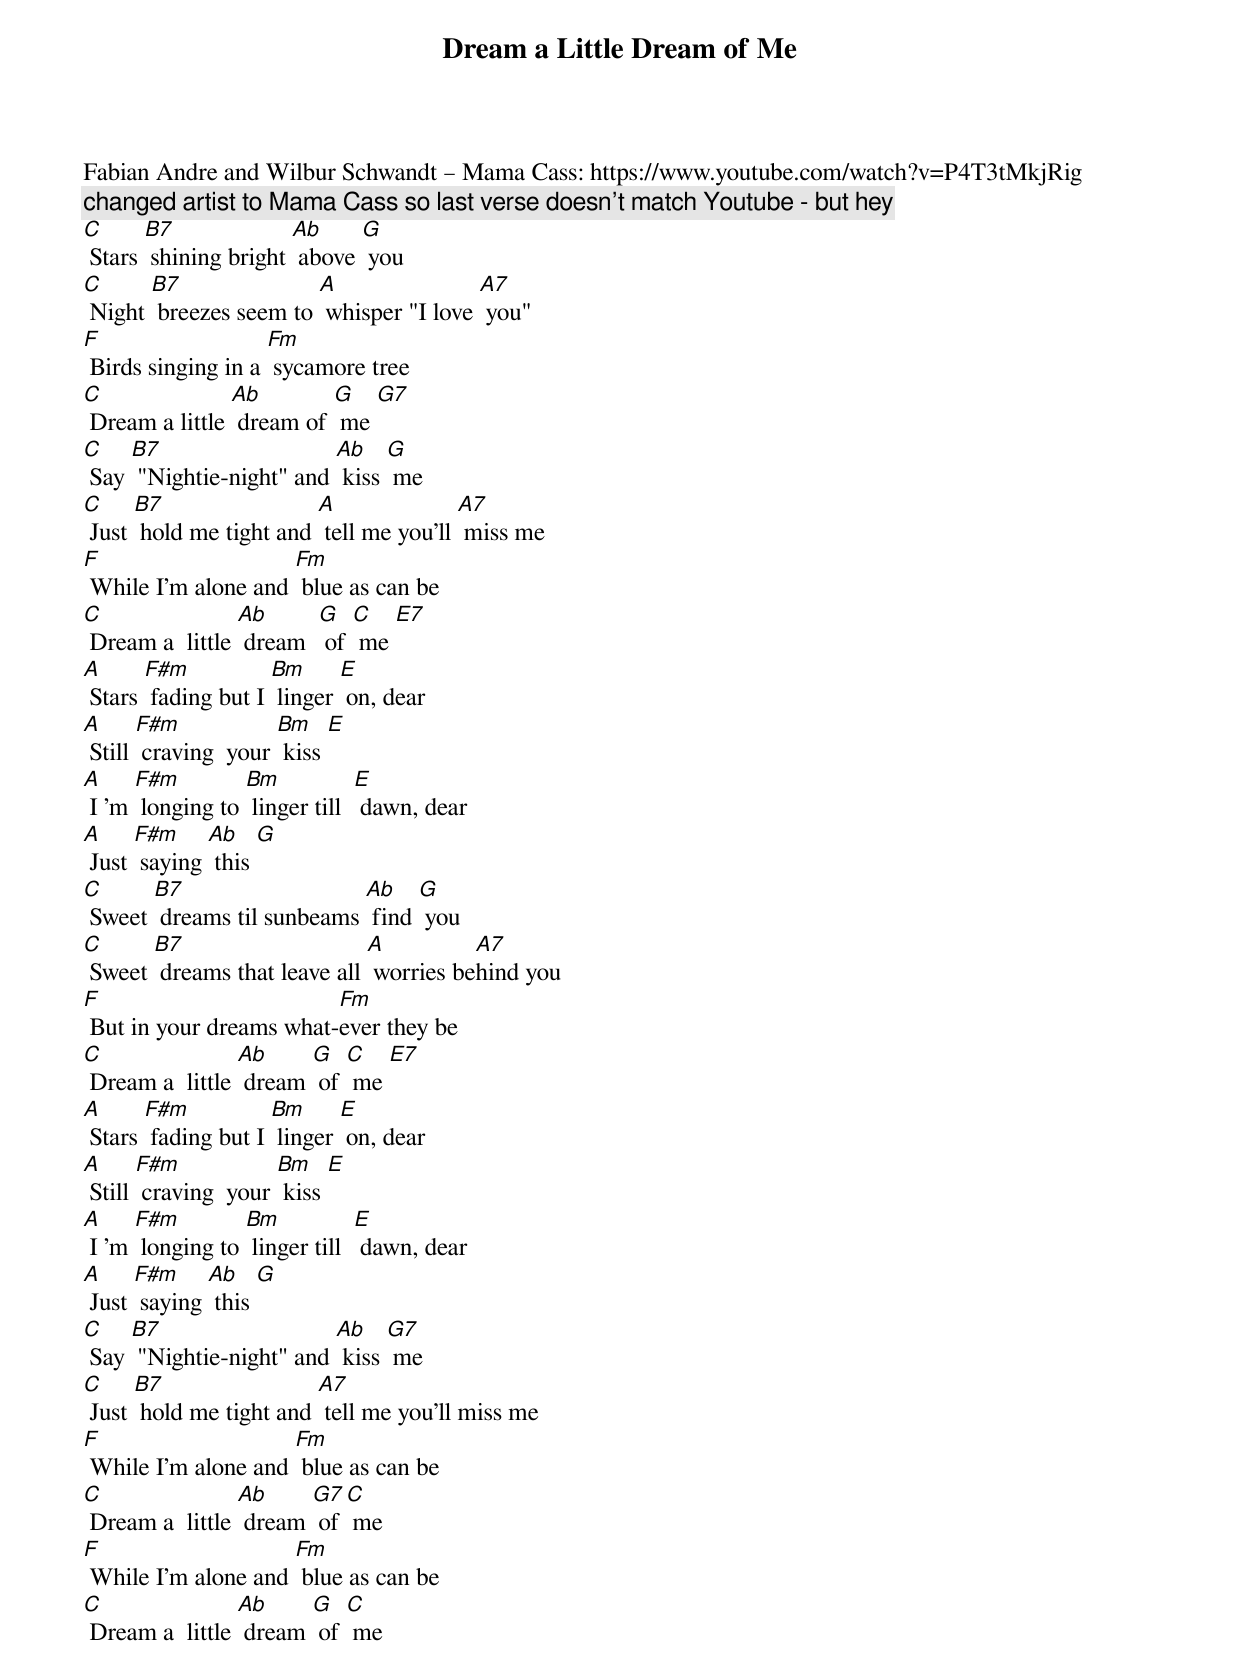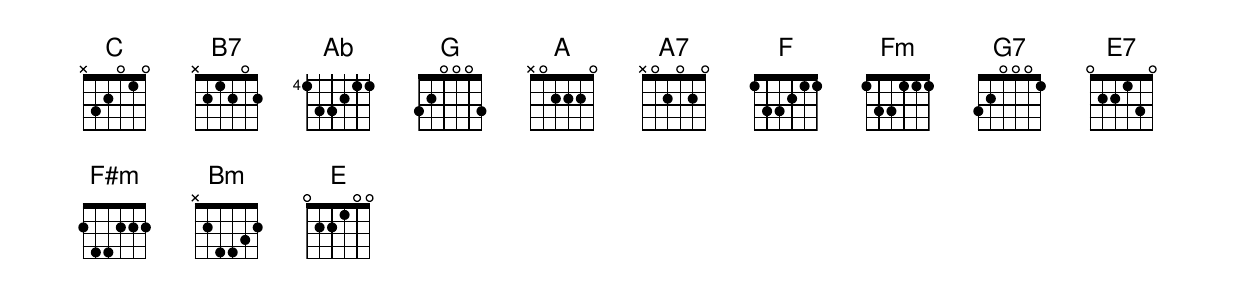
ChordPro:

{t: Dream a Little Dream of Me }
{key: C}
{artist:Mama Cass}
Fabian Andre and Wilbur Schwandt – Mama Cass: https://www.youtube.com/watch?v=P4T3tMkjRig
{c:  changed artist to Mama Cass so last verse doesn't match Youtube - but hey}
[C] Stars [B7] shining bright [Ab] above [G] you
[C] Night [B7] breezes seem to [A] whisper "I love [A7] you"
[F] Birds singing in a [Fm] sycamore tree
[C] Dream a little [Ab] dream of [G] me [G7]
{c: }
[C] Say [B7] "Nightie-night" and [Ab] kiss [G] me
[C] Just [B7] hold me tight and [A] tell me you'll [A7] miss me
[F] While I'm alone and [Fm] blue as can be
[C] Dream a  little [Ab] dream  [G] of [C] me [E7]
{c: }
[A] Stars [F#m] fading but I [Bm] linger [E] on, dear
[A] Still [F#m] craving  your [Bm] kiss [E]
[A] I 'm [F#m] longing to [Bm] linger till  [E] dawn, dear
[A] Just [F#m] saying [Ab] this [G]
{c: }
[C] Sweet [B7] dreams til sunbeams [Ab] find [G] you
[C] Sweet [B7] dreams that leave all [A] worries be[A7]hind you
[F] But in your dreams what-[Fm]ever they be
[C] Dream a  little [Ab] dream [G] of [C] me [E7]
{c: }
[A] Stars [F#m] fading but I [Bm] linger [E] on, dear
[A] Still [F#m] craving  your [Bm] kiss [E]
[A] I 'm [F#m] longing to [Bm] linger till  [E] dawn, dear
[A] Just [F#m] saying [Ab] this [G]
{c: }
[C] Say [B7] "Nightie-night" and [Ab] kiss [G7] me
[C] Just [B7] hold me tight and [A7] tell me you'll miss me
[F] While I'm alone and [Fm] blue as can be
[C] Dream a  little [Ab] dream [G7] of [C] me
[F] While I'm alone and [Fm] blue as can be
[C] Dream a  little [Ab] dream [G] of [C] me
